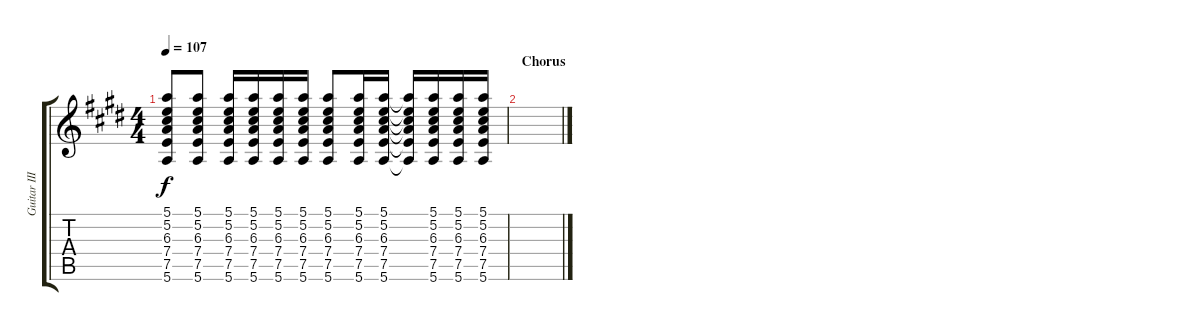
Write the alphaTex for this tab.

\track ("Guitar III" "Guitar III") {instrument acousticguitarsteel}
\staff {score tabs}
\tuning (E4 B3 G3 D3 A2 E2) {hide}
\ts (4 4)
\tempo 107
\clef g2
\ks c#minor
(5.1 5.2 6.3 7.4 7.5 5.6).8{dy f} (5.1 5.2 6.3 7.4 7.5 5.6).8 (5.1 5.2 6.3 7.4 7.5 5.6).16 (5.1 5.2 6.3 7.4 7.5 5.6).16 (5.1 5.2 6.3 7.4 7.5 5.6).16 (5.1 5.2 6.3 7.4 7.5 5.6).16 (5.1 5.2 6.3 7.4 7.5 5.6).8 (5.1 5.2 6.3 7.4 7.5 5.6).16 (5.1 5.2 6.3 7.4 7.5 5.6).16 (5.1{t} 5.2{t} 6.3{t} 7.4{t} 7.5{t} 5.6{t}).16 (5.1 5.2 6.3 7.4 7.5 5.6).16 (5.1 5.2 6.3 7.4 7.5 5.6).16 (5.1 5.2 6.3 7.4 7.5 5.6).16 |
\section ("" "Chorus")
